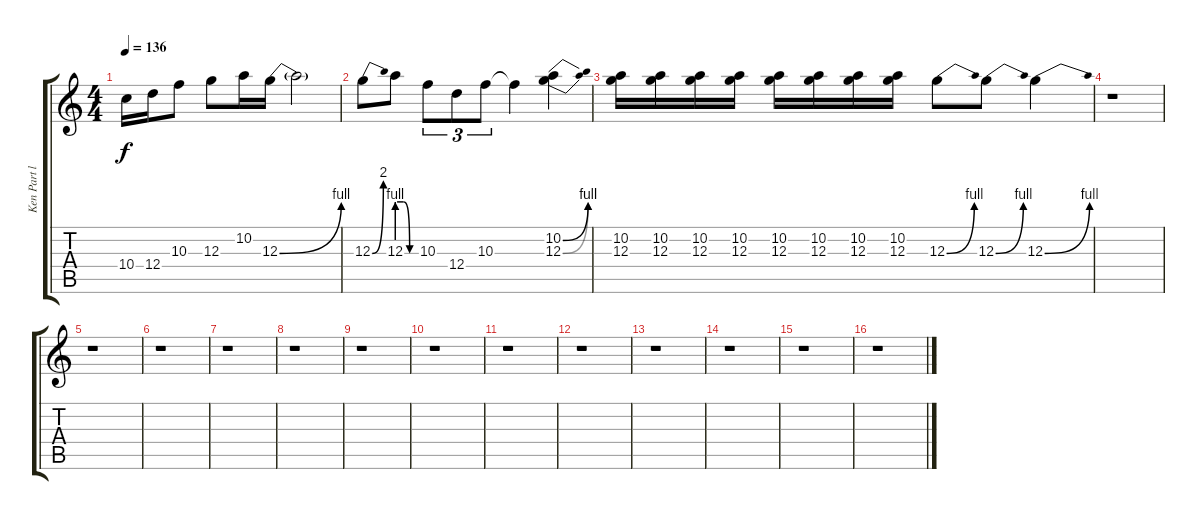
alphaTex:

\track ("Ken Part l" "Ken Part l") {instrument overdrivenguitar}
\staff {score tabs}
\tuning (E4 B3 G3 D3 A2 E2) {hide}
\ts (4 4)
\tempo 136
\clef g2
\ks c
10.4.16{dy f} 12.4.16 10.3.8 12.3.8 10.2.16 12.3{be (bend 0 0 60 4)}.16 12.3{t}.2 |
12.3{be (bend 0 0 60 8)}.8 12.3{be (custom 0 4 20 4 40 0 60 0)}.8 10.3.8{tu (3 2)} 12.4.8{tu (3 2)} 10.3.8{tu (3 2)} 10.3{t}.4 (10.2{be (bend 0 0 60 4)} 12.3{be (bend 0 0 60 4)}).4 |
(10.2 12.3).16 (10.2 12.3).16 (10.2 12.3).16 (10.2 12.3).16 (10.2 12.3).16 (10.2 12.3).16 (10.2 12.3).16 (10.2 12.3).16 12.3{be (bend 0 0 60 4)}.8 12.3{be (bend 0 0 60 4)}.8 12.3{be (bend 0 0 60 4)}.4 |
r.1 |
r.1 |
r.1 |
r.1 |
r.1 |
r.1 |
r.1 |
r.1 |
r.1 |
r.1 |
r.1 |
r.1 |
r.1
